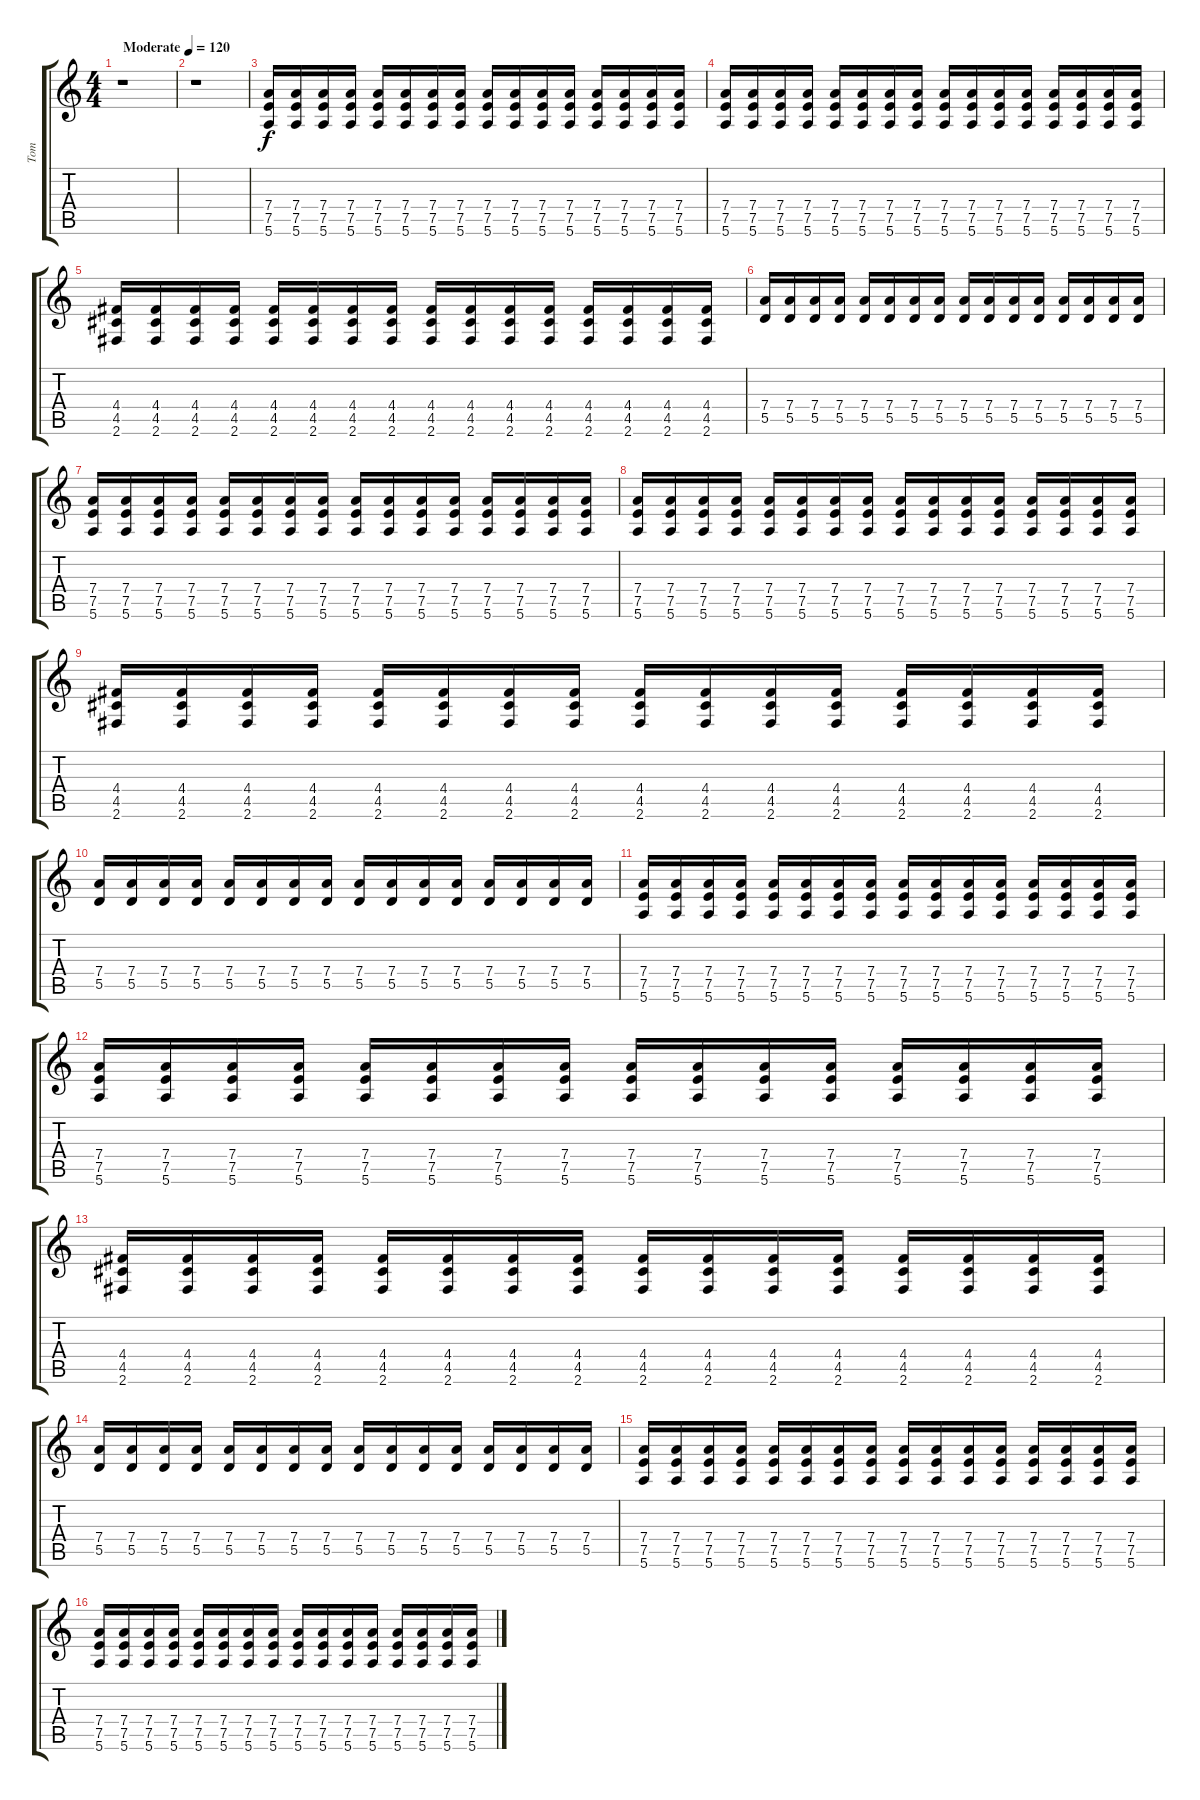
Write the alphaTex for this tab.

\track ("Tom" "Tom") {instrument overdrivenguitar}
\staff {score tabs}
\tuning (E4 B3 G3 D3 A2 E2) {hide}
\ts (4 4)
\tempo (120 "Moderate")
\clef g2
\ks c
r.1{dy f instrument overdrivenguitar} |
r.1 |
(7.4 7.5 5.6).16 (7.4 7.5 5.6).16 (7.4 7.5 5.6).16 (7.4 7.5 5.6).16 (7.4 7.5 5.6).16 (7.4 7.5 5.6).16 (7.4 7.5 5.6).16 (7.4 7.5 5.6).16 (7.4 7.5 5.6).16 (7.4 7.5 5.6).16 (7.4 7.5 5.6).16 (7.4 7.5 5.6).16 (7.4 7.5 5.6).16 (7.4 7.5 5.6).16 (7.4 7.5 5.6).16 (7.4 7.5 5.6).16 |
(7.4 7.5 5.6).16 (7.4 7.5 5.6).16 (7.4 7.5 5.6).16 (7.4 7.5 5.6).16 (7.4 7.5 5.6).16 (7.4 7.5 5.6).16 (7.4 7.5 5.6).16 (7.4 7.5 5.6).16 (7.4 7.5 5.6).16 (7.4 7.5 5.6).16 (7.4 7.5 5.6).16 (7.4 7.5 5.6).16 (7.4 7.5 5.6).16 (7.4 7.5 5.6).16 (7.4 7.5 5.6).16 (7.4 7.5 5.6).16 |
(4.4 4.5 2.6).16 (4.4 4.5 2.6).16 (4.4 4.5 2.6).16 (4.4 4.5 2.6).16 (4.4 4.5 2.6).16 (4.4 4.5 2.6).16 (4.4 4.5 2.6).16 (4.4 4.5 2.6).16 (4.4 4.5 2.6).16 (4.4 4.5 2.6).16 (4.4 4.5 2.6).16 (4.4 4.5 2.6).16 (4.4 4.5 2.6).16 (4.4 4.5 2.6).16 (4.4 4.5 2.6).16 (4.4 4.5 2.6).16 |
(7.4 5.5).16 (7.4 5.5).16 (7.4 5.5).16 (7.4 5.5).16 (7.4 5.5).16 (7.4 5.5).16 (7.4 5.5).16 (7.4 5.5).16 (7.4 5.5).16 (7.4 5.5).16 (7.4 5.5).16 (7.4 5.5).16 (7.4 5.5).16 (7.4 5.5).16 (7.4 5.5).16 (7.4 5.5).16 |
(7.4 7.5 5.6).16 (7.4 7.5 5.6).16 (7.4 7.5 5.6).16 (7.4 7.5 5.6).16 (7.4 7.5 5.6).16 (7.4 7.5 5.6).16 (7.4 7.5 5.6).16 (7.4 7.5 5.6).16 (7.4 7.5 5.6).16 (7.4 7.5 5.6).16 (7.4 7.5 5.6).16 (7.4 7.5 5.6).16 (7.4 7.5 5.6).16 (7.4 7.5 5.6).16 (7.4 7.5 5.6).16 (7.4 7.5 5.6).16 |
(7.4 7.5 5.6).16 (7.4 7.5 5.6).16 (7.4 7.5 5.6).16 (7.4 7.5 5.6).16 (7.4 7.5 5.6).16 (7.4 7.5 5.6).16 (7.4 7.5 5.6).16 (7.4 7.5 5.6).16 (7.4 7.5 5.6).16 (7.4 7.5 5.6).16 (7.4 7.5 5.6).16 (7.4 7.5 5.6).16 (7.4 7.5 5.6).16 (7.4 7.5 5.6).16 (7.4 7.5 5.6).16 (7.4 7.5 5.6).16 |
(4.4 4.5 2.6).16 (4.4 4.5 2.6).16 (4.4 4.5 2.6).16 (4.4 4.5 2.6).16 (4.4 4.5 2.6).16 (4.4 4.5 2.6).16 (4.4 4.5 2.6).16 (4.4 4.5 2.6).16 (4.4 4.5 2.6).16 (4.4 4.5 2.6).16 (4.4 4.5 2.6).16 (4.4 4.5 2.6).16 (4.4 4.5 2.6).16 (4.4 4.5 2.6).16 (4.4 4.5 2.6).16 (4.4 4.5 2.6).16 |
(7.4 5.5).16 (7.4 5.5).16 (7.4 5.5).16 (7.4 5.5).16 (7.4 5.5).16 (7.4 5.5).16 (7.4 5.5).16 (7.4 5.5).16 (7.4 5.5).16 (7.4 5.5).16 (7.4 5.5).16 (7.4 5.5).16 (7.4 5.5).16 (7.4 5.5).16 (7.4 5.5).16 (7.4 5.5).16 |
(7.4 7.5 5.6).16 (7.4 7.5 5.6).16 (7.4 7.5 5.6).16 (7.4 7.5 5.6).16 (7.4 7.5 5.6).16 (7.4 7.5 5.6).16 (7.4 7.5 5.6).16 (7.4 7.5 5.6).16 (7.4 7.5 5.6).16 (7.4 7.5 5.6).16 (7.4 7.5 5.6).16 (7.4 7.5 5.6).16 (7.4 7.5 5.6).16 (7.4 7.5 5.6).16 (7.4 7.5 5.6).16 (7.4 7.5 5.6).16 |
(7.4 7.5 5.6).16 (7.4 7.5 5.6).16 (7.4 7.5 5.6).16 (7.4 7.5 5.6).16 (7.4 7.5 5.6).16 (7.4 7.5 5.6).16 (7.4 7.5 5.6).16 (7.4 7.5 5.6).16 (7.4 7.5 5.6).16 (7.4 7.5 5.6).16 (7.4 7.5 5.6).16 (7.4 7.5 5.6).16 (7.4 7.5 5.6).16 (7.4 7.5 5.6).16 (7.4 7.5 5.6).16 (7.4 7.5 5.6).16 |
(4.4 4.5 2.6).16 (4.4 4.5 2.6).16 (4.4 4.5 2.6).16 (4.4 4.5 2.6).16 (4.4 4.5 2.6).16 (4.4 4.5 2.6).16 (4.4 4.5 2.6).16 (4.4 4.5 2.6).16 (4.4 4.5 2.6).16 (4.4 4.5 2.6).16 (4.4 4.5 2.6).16 (4.4 4.5 2.6).16 (4.4 4.5 2.6).16 (4.4 4.5 2.6).16 (4.4 4.5 2.6).16 (4.4 4.5 2.6).16 |
(7.4 5.5).16 (7.4 5.5).16 (7.4 5.5).16 (7.4 5.5).16 (7.4 5.5).16 (7.4 5.5).16 (7.4 5.5).16 (7.4 5.5).16 (7.4 5.5).16 (7.4 5.5).16 (7.4 5.5).16 (7.4 5.5).16 (7.4 5.5).16 (7.4 5.5).16 (7.4 5.5).16 (7.4 5.5).16 |
(7.4 7.5 5.6).16 (7.4 7.5 5.6).16 (7.4 7.5 5.6).16 (7.4 7.5 5.6).16 (7.4 7.5 5.6).16 (7.4 7.5 5.6).16 (7.4 7.5 5.6).16 (7.4 7.5 5.6).16 (7.4 7.5 5.6).16 (7.4 7.5 5.6).16 (7.4 7.5 5.6).16 (7.4 7.5 5.6).16 (7.4 7.5 5.6).16 (7.4 7.5 5.6).16 (7.4 7.5 5.6).16 (7.4 7.5 5.6).16 |
(7.4 7.5 5.6).16 (7.4 7.5 5.6).16 (7.4 7.5 5.6).16 (7.4 7.5 5.6).16 (7.4 7.5 5.6).16 (7.4 7.5 5.6).16 (7.4 7.5 5.6).16 (7.4 7.5 5.6).16 (7.4 7.5 5.6).16 (7.4 7.5 5.6).16 (7.4 7.5 5.6).16 (7.4 7.5 5.6).16 (7.4 7.5 5.6).16 (7.4 7.5 5.6).16 (7.4 7.5 5.6).16 (7.4 7.5 5.6).16
